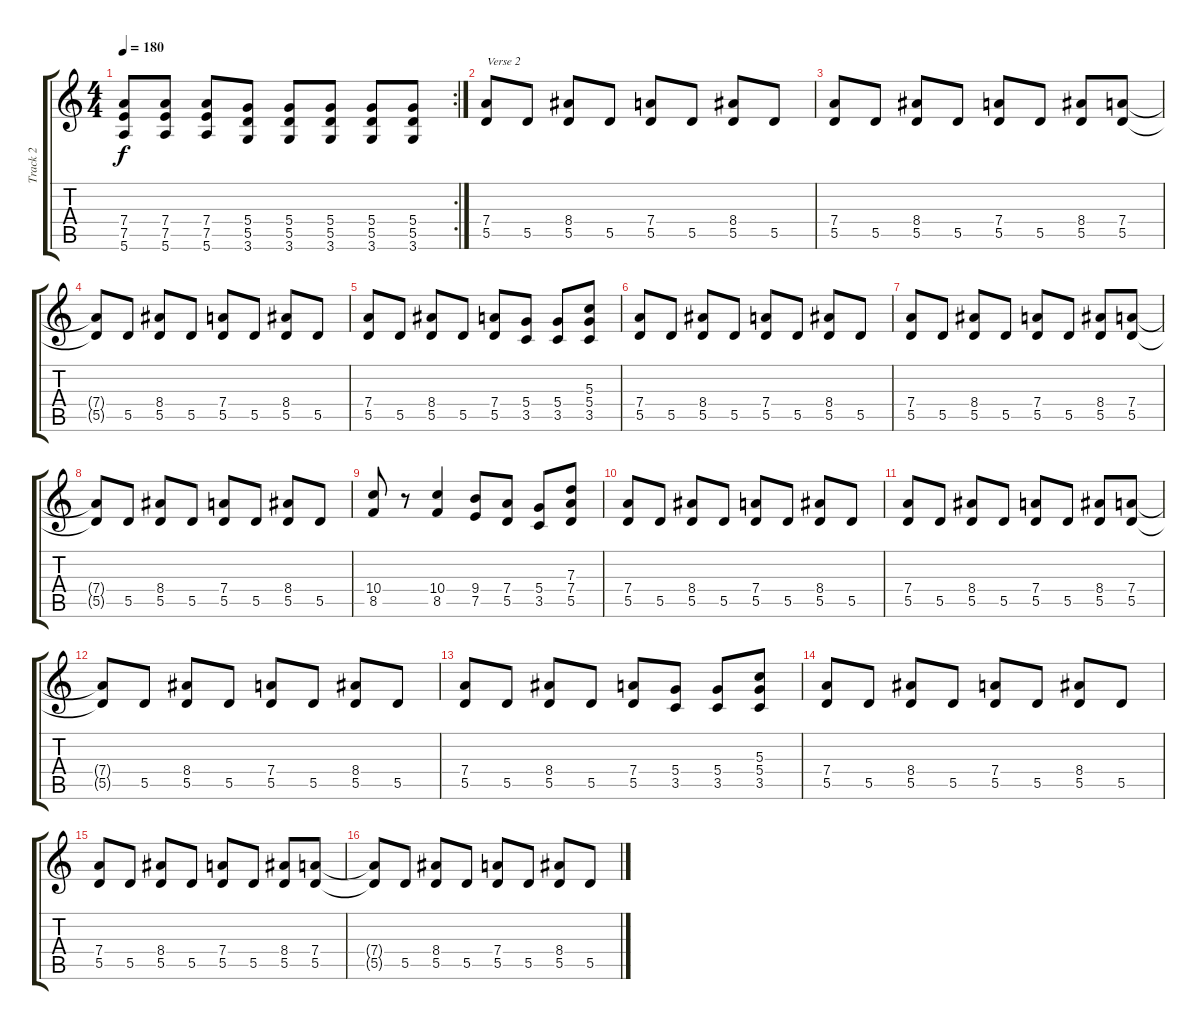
\track ("Track 2" "Track 2") {instrument distortionguitar}
\staff {score tabs}
\tuning (E4 B3 G3 D3 A2 E2) {hide}
\rc 2
\ts (4 4)
\tempo 180
\clef g2
\ks c
(7.4{t} 7.5{t} 5.6{t}).8{dy f} (7.4 7.5 5.6).8 (7.4 7.5 5.6).8 (5.4 5.5 3.6).8 (5.4 5.5 3.6).8 (5.4 5.5 3.6).8 (5.4 5.5 3.6).8 (5.4 5.5 3.6).8 |
(7.4 5.5).8{txt "Verse 2"} 5.5.8 (8.4 5.5).8 5.5.8 (7.4 5.5).8 5.5.8 (8.4 5.5).8 5.5.8 |
(7.4 5.5).8 5.5.8 (8.4 5.5).8 5.5.8 (7.4 5.5).8 5.5.8 (8.4 5.5).8 (7.4 5.5).8 |
(7.4{t} 5.5{t}).8 5.5.8 (8.4 5.5).8 5.5.8 (7.4 5.5).8 5.5.8 (8.4 5.5).8 5.5.8 |
(7.4 5.5).8 5.5.8 (8.4 5.5).8 5.5.8 (7.4 5.5).8 (5.4 3.5).8 (5.4 3.5).8 (5.3 5.4 3.5).8 |
(7.4 5.5).8 5.5.8 (8.4 5.5).8 5.5.8 (7.4 5.5).8 5.5.8 (8.4 5.5).8 5.5.8 |
(7.4 5.5).8 5.5.8 (8.4 5.5).8 5.5.8 (7.4 5.5).8 5.5.8 (8.4 5.5).8 (7.4 5.5).8 |
(7.4{t} 5.5{t}).8 5.5.8 (8.4 5.5).8 5.5.8 (7.4 5.5).8 5.5.8 (8.4 5.5).8 5.5.8 |
(10.4 8.5).8 r.8 (10.4 8.5).4 (9.4 7.5).8 (7.4 5.5).8 (5.4 3.5).8 (7.3 7.4 5.5).8 |
(7.4 5.5).8 5.5.8 (8.4 5.5).8 5.5.8 (7.4 5.5).8 5.5.8 (8.4 5.5).8 5.5.8 |
(7.4 5.5).8 5.5.8 (8.4 5.5).8 5.5.8 (7.4 5.5).8 5.5.8 (8.4 5.5).8 (7.4 5.5).8 |
(7.4{t} 5.5{t}).8 5.5.8 (8.4 5.5).8 5.5.8 (7.4 5.5).8 5.5.8 (8.4 5.5).8 5.5.8 |
(7.4 5.5).8 5.5.8 (8.4 5.5).8 5.5.8 (7.4 5.5).8 (5.4 3.5).8 (5.4 3.5).8 (5.3 5.4 3.5).8 |
(7.4 5.5).8 5.5.8 (8.4 5.5).8 5.5.8 (7.4 5.5).8 5.5.8 (8.4 5.5).8 5.5.8 |
(7.4 5.5).8 5.5.8 (8.4 5.5).8 5.5.8 (7.4 5.5).8 5.5.8 (8.4 5.5).8 (7.4 5.5).8 |
(7.4{t} 5.5{t}).8 5.5.8 (8.4 5.5).8 5.5.8 (7.4 5.5).8 5.5.8 (8.4 5.5).8 5.5.8
